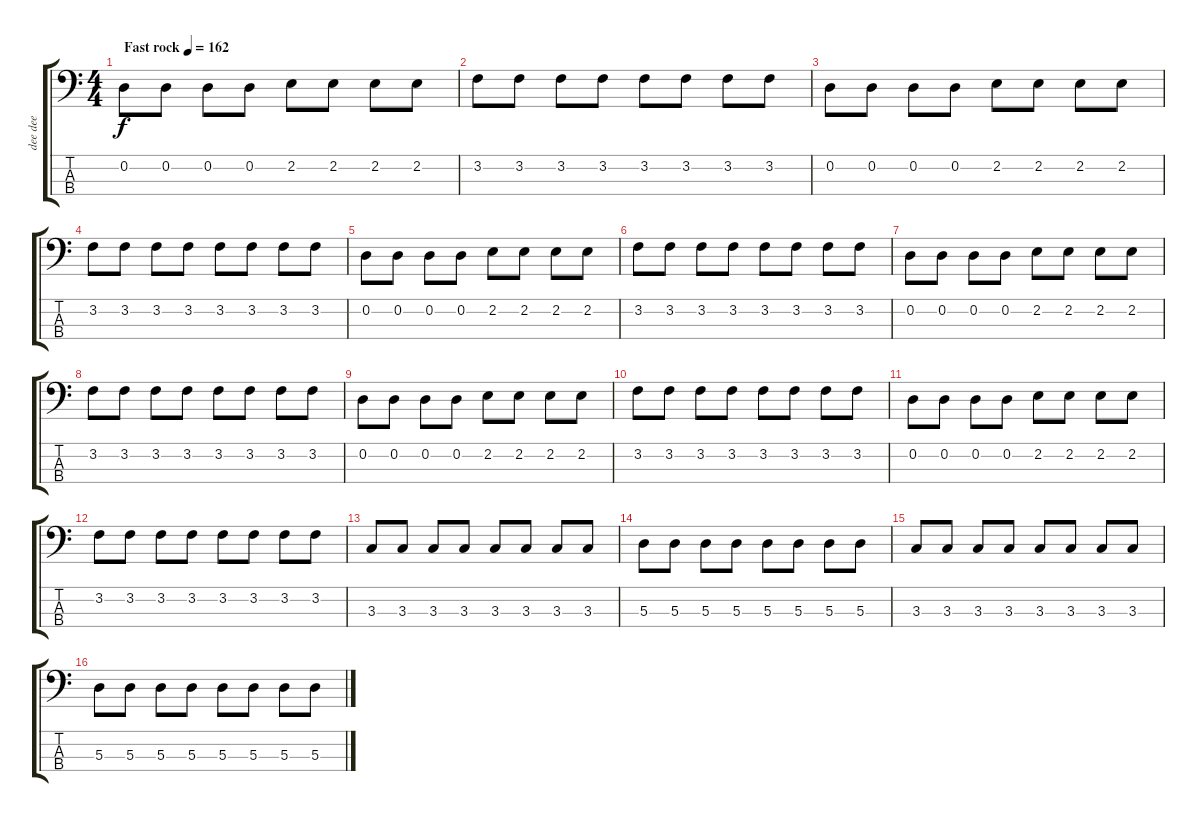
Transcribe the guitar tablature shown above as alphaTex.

\track ("dee dee" "dee dee") {instrument electricbassfinger}
\staff {score tabs}
\tuning (G2 D2 A1 E1) {hide}
\ts (4 4)
\tempo (162 "Fast rock")
\clef f4
\ks c
0.2.8{dy f instrument electricbassfinger} 0.2.8 0.2.8 0.2.8 2.2.8 2.2.8 2.2.8 2.2.8 |
3.2.8 3.2.8 3.2.8 3.2.8 3.2.8 3.2.8 3.2.8 3.2.8 |
0.2.8 0.2.8 0.2.8 0.2.8 2.2.8 2.2.8 2.2.8 2.2.8 |
3.2.8 3.2.8 3.2.8 3.2.8 3.2.8 3.2.8 3.2.8 3.2.8 |
0.2.8 0.2.8 0.2.8 0.2.8 2.2.8 2.2.8 2.2.8 2.2.8 |
3.2.8 3.2.8 3.2.8 3.2.8 3.2.8 3.2.8 3.2.8 3.2.8 |
0.2.8 0.2.8 0.2.8 0.2.8 2.2.8 2.2.8 2.2.8 2.2.8 |
3.2.8 3.2.8 3.2.8 3.2.8 3.2.8 3.2.8 3.2.8 3.2.8 |
0.2.8 0.2.8 0.2.8 0.2.8 2.2.8 2.2.8 2.2.8 2.2.8 |
3.2.8 3.2.8 3.2.8 3.2.8 3.2.8 3.2.8 3.2.8 3.2.8 |
0.2.8 0.2.8 0.2.8 0.2.8 2.2.8 2.2.8 2.2.8 2.2.8 |
3.2.8 3.2.8 3.2.8 3.2.8 3.2.8 3.2.8 3.2.8 3.2.8 |
3.3.8 3.3.8 3.3.8 3.3.8 3.3.8 3.3.8 3.3.8 3.3.8 |
5.3.8 5.3.8 5.3.8 5.3.8 5.3.8 5.3.8 5.3.8 5.3.8 |
3.3.8 3.3.8 3.3.8 3.3.8 3.3.8 3.3.8 3.3.8 3.3.8 |
5.3.8 5.3.8 5.3.8 5.3.8 5.3.8 5.3.8 5.3.8 5.3.8
